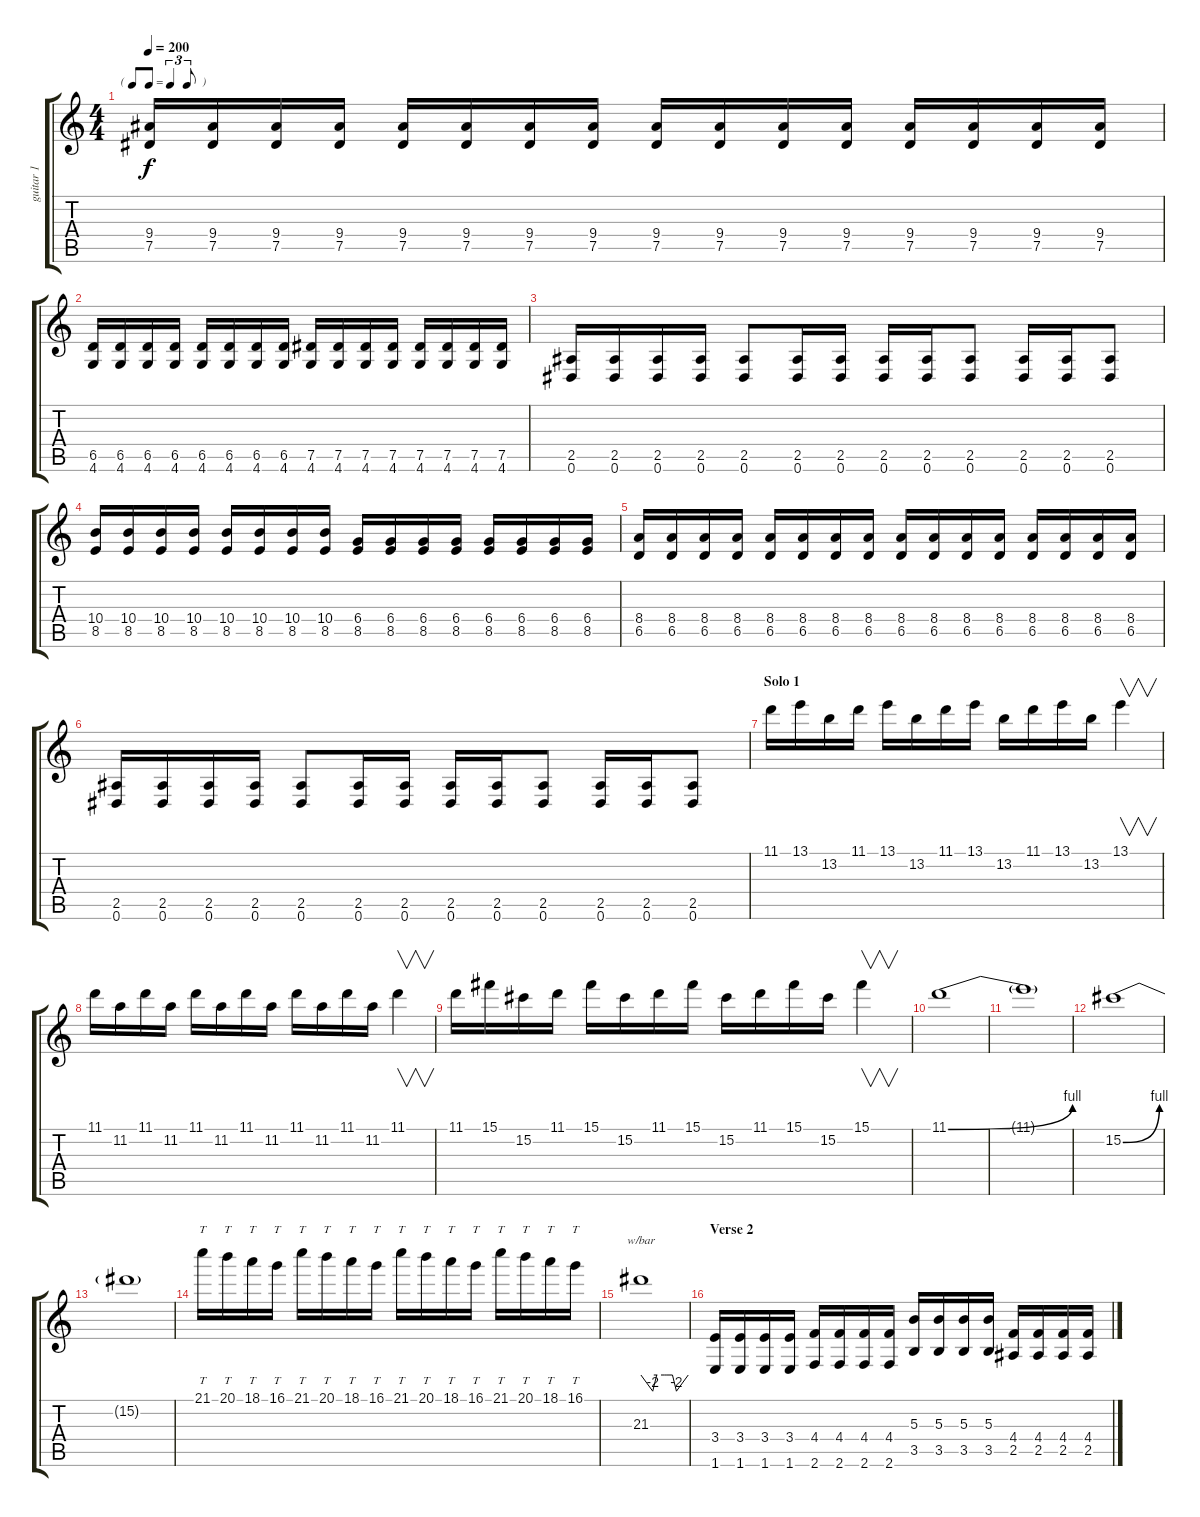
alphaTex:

\track ("guitar 1" "guitar 1") {instrument distortionguitar}
\staff {score tabs}
\tuning (Eb4 Bb3 Gb3 Db3 Ab2 Eb2) {hide}
\ts (4 4)
\tf triplet8th
\tempo 200
\clef g2
\ks c
(9.4 7.5).16{dy f} (9.4 7.5).16 (9.4 7.5).16 (9.4 7.5).16 (9.4 7.5).16 (9.4 7.5).16 (9.4 7.5).16 (9.4 7.5).16 (9.4 7.5).16 (9.4 7.5).16 (9.4 7.5).16 (9.4 7.5).16 (9.4 7.5).16 (9.4 7.5).16 (9.4 7.5).16 (9.4 7.5).16 |
(6.5 4.6).16 (6.5 4.6).16 (6.5 4.6).16 (6.5 4.6).16 (6.5 4.6).16 (6.5 4.6).16 (6.5 4.6).16 (6.5 4.6).16 (7.5 4.6).16 (7.5 4.6).16 (7.5 4.6).16 (7.5 4.6).16 (7.5 4.6).16 (7.5 4.6).16 (7.5 4.6).16 (7.5 4.6).16 |
(2.5 0.6).16 (2.5 0.6).16 (2.5 0.6).16 (2.5 0.6).16 (2.5 0.6).8 (2.5 0.6).16 (2.5 0.6).16 (2.5 0.6).16 (2.5 0.6).16 (2.5 0.6).8 (2.5 0.6).16 (2.5 0.6).16 (2.5 0.6).8 |
(10.4 8.5).16 (10.4 8.5).16 (10.4 8.5).16 (10.4 8.5).16 (10.4 8.5).16 (10.4 8.5).16 (10.4 8.5).16 (10.4 8.5).16 (6.4 8.5).16 (6.4 8.5).16 (6.4 8.5).16 (6.4 8.5).16 (6.4 8.5).16 (6.4 8.5).16 (6.4 8.5).16 (6.4 8.5).16 |
(8.4 6.5).16 (8.4 6.5).16 (8.4 6.5).16 (8.4 6.5).16 (8.4 6.5).16 (8.4 6.5).16 (8.4 6.5).16 (8.4 6.5).16 (8.4 6.5).16 (8.4 6.5).16 (8.4 6.5).16 (8.4 6.5).16 (8.4 6.5).16 (8.4 6.5).16 (8.4 6.5).16 (8.4 6.5).16 |
(2.5 0.6).16 (2.5 0.6).16 (2.5 0.6).16 (2.5 0.6).16 (2.5 0.6).8 (2.5 0.6).16 (2.5 0.6).16 (2.5 0.6).16 (2.5 0.6).16 (2.5 0.6).8 (2.5 0.6).16 (2.5 0.6).16 (2.5 0.6).8 |
\section ("" "Solo 1")
11.1.16 13.1.16 13.2.16 11.1.16 13.1.16 13.2.16 11.1.16 13.1.16 13.2.16 11.1.16 13.1.16 13.2.16 13.1.4{v} |
11.1.16 11.2.16 11.1.16 11.2.16 11.1.16 11.2.16 11.1.16 11.2.16 11.1.16 11.2.16 11.1.16 11.2.16 11.1.4{v} |
11.1.16 15.1.16 15.2.16 11.1.16 15.1.16 15.2.16 11.1.16 15.1.16 15.2.16 11.1.16 15.1.16 15.2.16 15.1.4{v} |
11.1{be (bend 0 0 60 4)}.1 |
11.1{t}.1 |
15.2{be (bend 0 0 60 4)}.1 |
15.2{t}.1 |
21.1.16{tt} 20.1.16{tt} 18.1.16{tt} 16.1.16{tt} 21.1.16{tt} 20.1.16{tt} 18.1.16{tt} 16.1.16{tt} 21.1.16{tt} 20.1.16{tt} 18.1.16{tt} 16.1.16{tt} 21.1.16{tt} 20.1.16{tt} 18.1.16{tt} 16.1.16{tt} |
21.3.1{tbe (custom default 0 0 15 -8 20 0 30 0 32 0 40 0 45 -8 60 0)} |
\section ("" "Verse 2")
(3.4 1.6).16 (3.4 1.6).16 (3.4 1.6).16 (3.4 1.6).16 (4.4 2.6).16 (4.4 2.6).16 (4.4 2.6).16 (4.4 2.6).16 (5.3 3.5).16 (5.3 3.5).16 (5.3 3.5).16 (5.3 3.5).16 (4.4 2.5).16 (4.4 2.5).16 (4.4 2.5).16 (4.4 2.5).16
